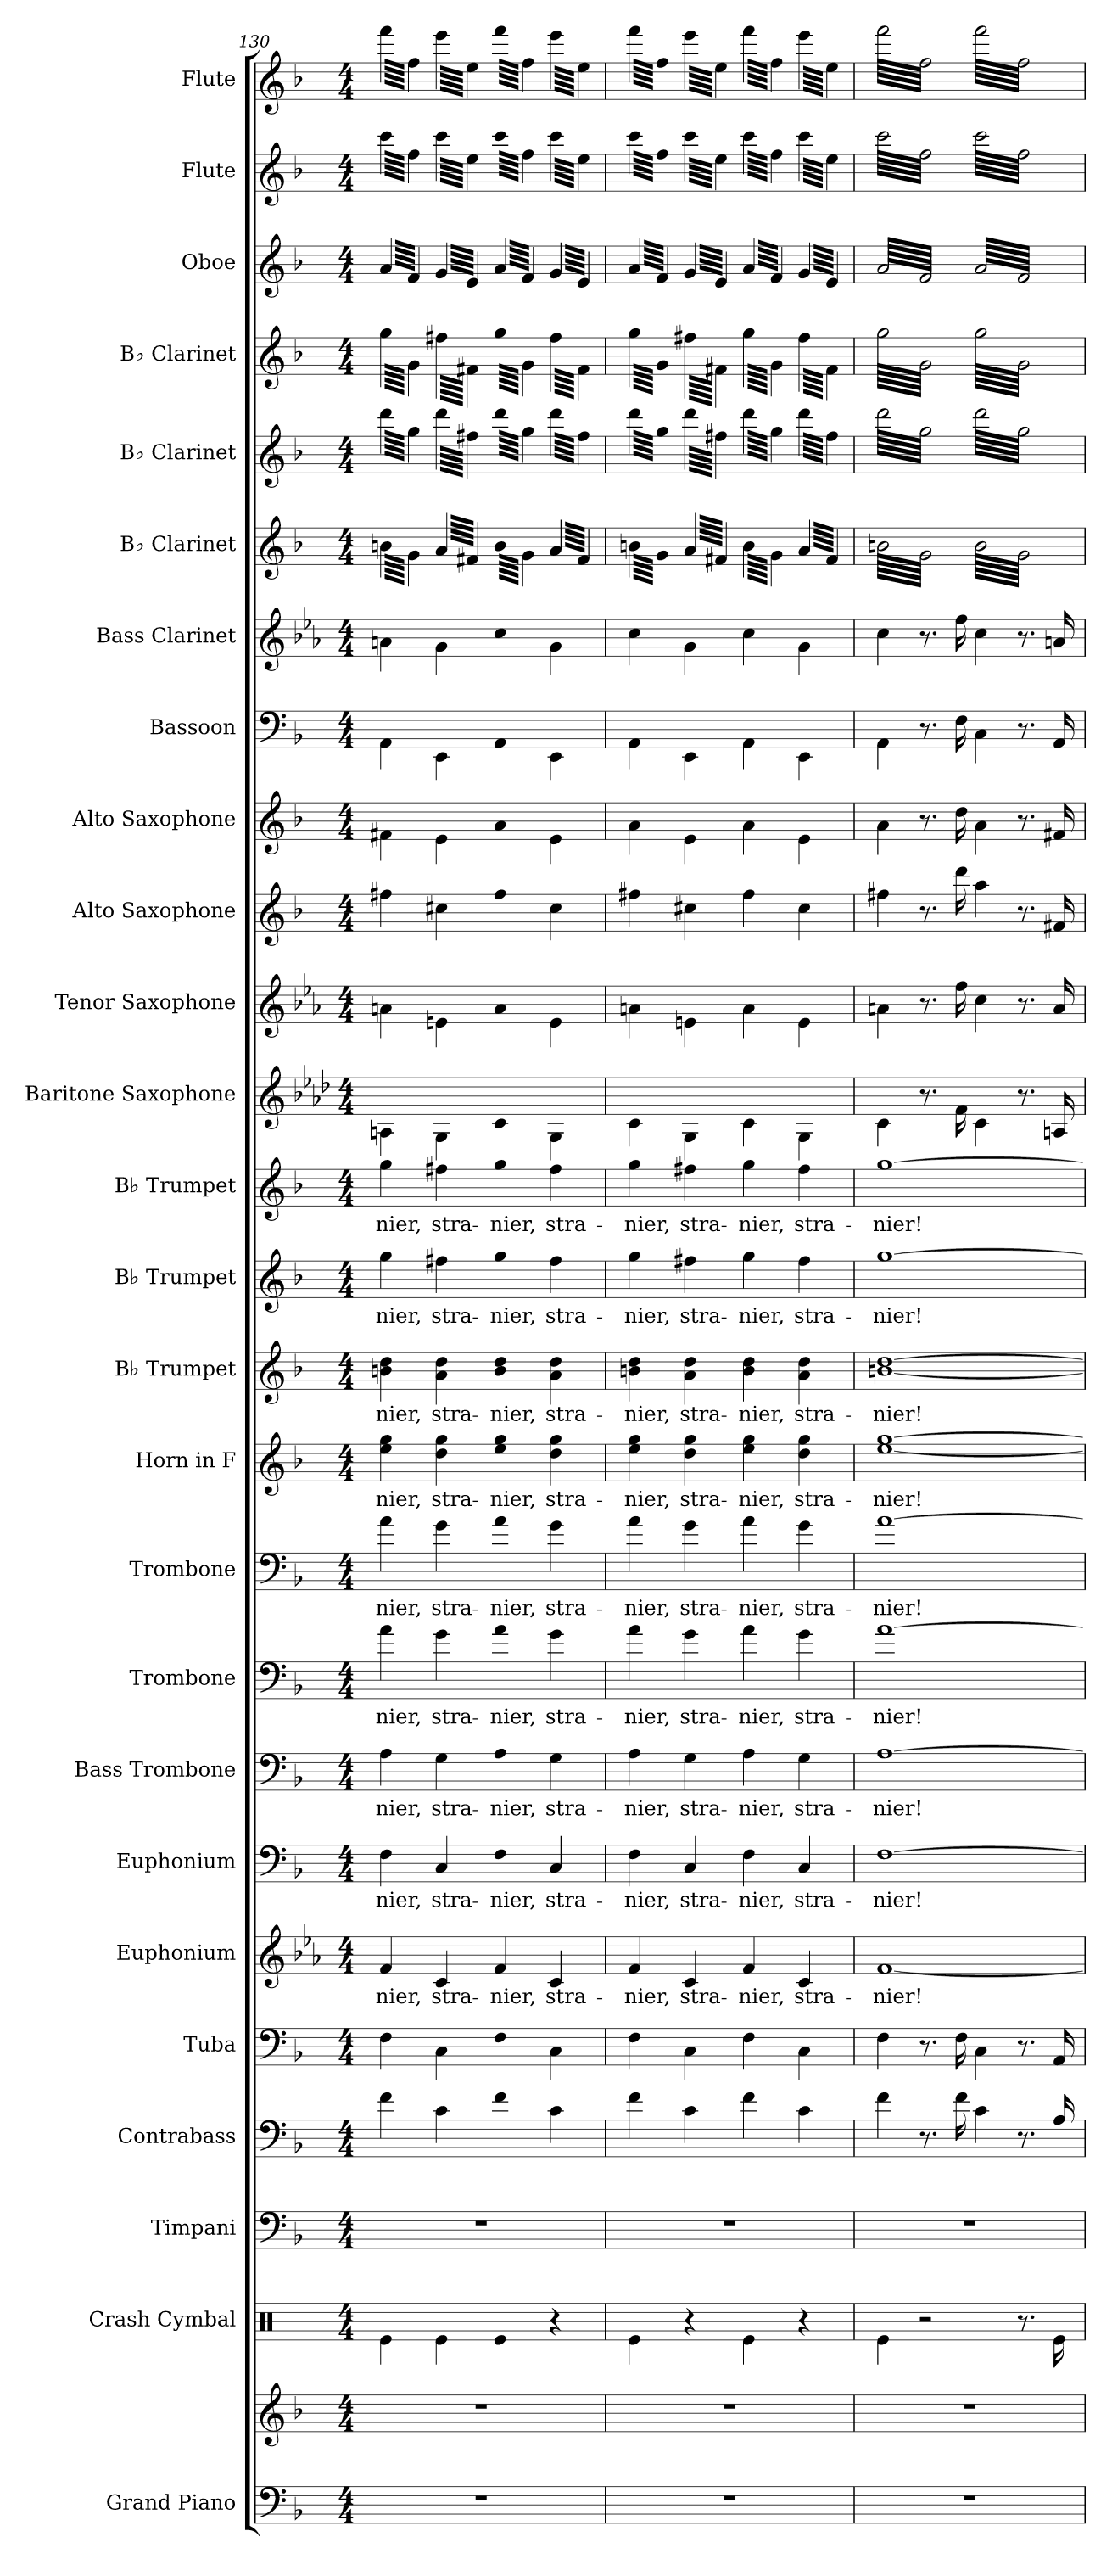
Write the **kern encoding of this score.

**kern	**kern	**kern	**kern	**kern	**kern	**kern	**text	**kern	**text	**kern	**text	**kern	**text	**kern	**text	**kern	**text	**kern	**text	**kern	**text	**kern	**text	**kern	**kern	**kern	**kern	**kern	**kern	**kern	**kern	**kern	**kern	**kern	**kern
*part26	*part26	*part25	*part24	*part23	*part22	*part21	*part21	*part20	*part20	*part19	*part19	*part18	*part18	*part17	*part17	*part16	*part16	*part15	*part15	*part14	*part14	*part13	*part13	*part12	*part11	*part10	*part9	*part8	*part7	*part6	*part5	*part4	*part3	*part2	*part1
*staff27	*staff26	*staff25	*staff24	*staff23	*staff22	*staff21	*staff21	*staff20	*staff20	*staff19	*staff19	*staff18	*staff18	*staff17	*staff17	*staff16	*staff16	*staff15	*staff15	*staff14	*staff14	*staff13	*staff13	*staff12	*staff11	*staff10	*staff9	*staff8	*staff7	*staff6	*staff5	*staff4	*staff3	*staff2	*staff1
*I"Grand Piano	*	*I"Crash Cymbal	*I"Timpani	*I"Contrabass	*I"Tuba	*I"Euphonium	*	*I"Euphonium	*	*I"Bass Trombone	*	*I"Trombone	*	*I"Trombone	*	*I"Horn in F	*	*I"B♭ Trumpet	*	*I"B♭ Trumpet	*	*I"B♭ Trumpet	*	*I"Baritone Saxophone	*I"Tenor Saxophone	*I"Alto Saxophone	*I"Alto Saxophone	*I"Bassoon	*I"Bass Clarinet	*I"B♭ Clarinet	*I"B♭ Clarinet	*I"B♭ Clarinet	*I"Oboe	*I"Flute	*I"Flute
*I'Pno.	*	*I'Cr. Cym.	*I'Timp.	*I'Cb.	*I'Tba.	*I'Euph.	*	*I'Euph.	*	*I'B. Tbn.	*	*I'Tbn.	*	*I'Tbn.	*	*	*	*I'B♭ Tpt.	*	*I'B♭ Tpt.	*	*I'B♭ Tpt.	*	*I'Bar. Sax.	*I'T. Sax.	*I'A. Sax.	*I'A. Sax.	*I'Bsn.	*I'B. Cl.	*I'B♭ Cl.	*I'B♭ Cl.	*I'B♭ Cl.	*I'Ob.	*I'Fl.	*I'Fl.
*clefF4	*clefG2	*clefX	*clefF4	*clefF4	*clefF4	*clefG2	*	*clefF4	*	*clefF4	*	*clefF4	*	*clefF4	*	*clefG2	*	*clefG2	*	*clefG2	*	*clefG2	*	*clefG2	*clefG2	*clefG2	*clefG2	*clefF4	*clefG2	*clefG2	*clefG2	*clefG2	*clefG2	*clefG2	*clefG2
*	*	*	*	*ITrd7c12	*	*ITrd8c14	*	*	*	*	*	*	*	*	*	*ITrd4c7	*	*ITrd1c2	*	*ITrd1c2	*	*ITrd1c2	*	*ITrd12c21	*ITrd8c14	*ITrd5c9	*ITrd5c9	*	*ITrd8c14	*ITrd1c2	*ITrd1c2	*ITrd1c2	*	*	*
*k[b-]	*k[b-]	*k[]	*k[b-]	*k[b-]	*k[b-]	*k[b-e-a-]	*	*k[b-]	*	*k[b-]	*	*k[b-]	*	*k[b-]	*	*k[b-e-]	*	*k[b-e-a-]	*	*k[b-e-a-]	*	*k[b-e-a-]	*	*k[b-e-a-d-]	*k[b-e-a-]	*k[b-e-a-d-]	*k[b-e-a-d-]	*k[b-]	*k[b-e-a-]	*k[b-e-a-]	*k[b-e-a-]	*k[b-e-a-]	*k[b-]	*k[b-]	*k[b-]
*M4/4	*M4/4	*M4/4	*M4/4	*M4/4	*M4/4	*M4/4	*	*M4/4	*	*M4/4	*	*M4/4	*	*M4/4	*	*M4/4	*	*M4/4	*	*M4/4	*	*M4/4	*	*M4/4	*M4/4	*M4/4	*M4/4	*M4/4	*M4/4	*M4/4	*M4/4	*M4/4	*M4/4	*M4/4	*M4/4
=130	=130	=130	=130	=130	=130	=130	=130	=130	=130	=130	=130	=130	=130	=130	=130	=130	=130	=130	=130	=130	=130	=130	=130	=130	=130	=130	=130	=130	=130	=130	=130	=130	=130	=130	=130
!	!	!	!	!	!	!	!LO:LY:b	!	!LO:LY:b	!	!LO:LY:b	!	!LO:LY:b	!	!LO:LY:b	!	!LO:LY:b	!	!LO:LY:b	!	!LO:LY:b	!	!LO:LY:b	!	!	!	!	!	!	!	!	!	!	!	!
*	*	*	*	*	*	*	*	*	*	*	*	*	*	*	*	*	*	*	*	*	*	*	*	*	*	*	*	*	*	*tremolo	*	*	*	*	*
*	*	*	*	*	*	*	*	*	*	*	*	*	*	*	*	*	*	*	*	*	*	*	*	*	*	*	*	*	*	*	*tremolo	*	*	*	*
*	*	*	*	*	*	*	*	*	*	*	*	*	*	*	*	*	*	*	*	*	*	*	*	*	*	*	*	*	*	*	*	*tremolo	*	*	*
*	*	*	*	*	*	*	*	*	*	*	*	*	*	*	*	*	*	*	*	*	*	*	*	*	*	*	*	*	*	*	*	*	*tremolo	*	*
*	*	*	*	*	*	*	*	*	*	*	*	*	*	*	*	*	*	*	*	*	*	*	*	*	*	*	*	*	*	*	*	*	*	*tremolo	*
*	*	*	*	*	*	*	*	*	*	*	*	*	*	*	*	*	*	*	*	*	*	*	*	*	*	*	*	*	*	*	*	*	*	*	*tremolo
1r	1r	4Re\	1r	4F\	4F\	4F/	-nier,	4F\	-nier,	4A\	-nier,	4a\	-nier,	4a\	-nier,	4a\ 4cc\	-nier,	4an\ 4cc\	-nier,	4ff\	-nier,	4ff\	-nier,	4AAn\	4An\	4an\	4An\	4AA\	4An\	64an\LLLL	64ccc\LLLL	64ff\LLLL	64a/LLLL	64ccc\LLLL	64fff\LLLL
.	.	.	.	.	.	.	.	.	.	.	.	.	.	.	.	.	.	.	.	.	.	.	.	.	.	.	.	.	.	64f/	64ff\	64f/	64f/	64ff\	64ff\
.	.	.	.	.	.	.	.	.	.	.	.	.	.	.	.	.	.	.	.	.	.	.	.	.	.	.	.	.	.	64an\	64ccc\	64ff\	64a/	64ccc\	64fff\
.	.	.	.	.	.	.	.	.	.	.	.	.	.	.	.	.	.	.	.	.	.	.	.	.	.	.	.	.	.	64f/	64ff\	64f/	64f/	64ff\	64ff\
.	.	.	.	.	.	.	.	.	.	.	.	.	.	.	.	.	.	.	.	.	.	.	.	.	.	.	.	.	.	64an\	64ccc\	64ff\	64a/	64ccc\	64fff\
.	.	.	.	.	.	.	.	.	.	.	.	.	.	.	.	.	.	.	.	.	.	.	.	.	.	.	.	.	.	64f/	64ff\	64f/	64f/	64ff\	64ff\
.	.	.	.	.	.	.	.	.	.	.	.	.	.	.	.	.	.	.	.	.	.	.	.	.	.	.	.	.	.	64an\	64ccc\	64ff\	64a/	64ccc\	64fff\
.	.	.	.	.	.	.	.	.	.	.	.	.	.	.	.	.	.	.	.	.	.	.	.	.	.	.	.	.	.	64f/	64ff\	64f/	64f/	64ff\	64ff\
.	.	.	.	.	.	.	.	.	.	.	.	.	.	.	.	.	.	.	.	.	.	.	.	.	.	.	.	.	.	64an\	64ccc\	64ff\	64a/	64ccc\	64fff\
.	.	.	.	.	.	.	.	.	.	.	.	.	.	.	.	.	.	.	.	.	.	.	.	.	.	.	.	.	.	64f/	64ff\	64f/	64f/	64ff\	64ff\
.	.	.	.	.	.	.	.	.	.	.	.	.	.	.	.	.	.	.	.	.	.	.	.	.	.	.	.	.	.	64an\	64ccc\	64ff\	64a/	64ccc\	64fff\
.	.	.	.	.	.	.	.	.	.	.	.	.	.	.	.	.	.	.	.	.	.	.	.	.	.	.	.	.	.	64f/	64ff\	64f/	64f/	64ff\	64ff\
.	.	.	.	.	.	.	.	.	.	.	.	.	.	.	.	.	.	.	.	.	.	.	.	.	.	.	.	.	.	64an\	64ccc\	64ff\	64a/	64ccc\	64fff\
.	.	.	.	.	.	.	.	.	.	.	.	.	.	.	.	.	.	.	.	.	.	.	.	.	.	.	.	.	.	64f/	64ff\	64f/	64f/	64ff\	64ff\
.	.	.	.	.	.	.	.	.	.	.	.	.	.	.	.	.	.	.	.	.	.	.	.	.	.	.	.	.	.	64an\	64ccc\	64ff\	64a/	64ccc\	64fff\
.	.	.	.	.	.	.	.	.	.	.	.	.	.	.	.	.	.	.	.	.	.	.	.	.	.	.	.	.	.	64f/JJJJ	64ff\JJJJ	64f/JJJJ	64f/JJJJ	64ff\JJJJ	64ff\JJJJ
!	!	!	!	!	!	!	!LO:LY:b	!	!LO:LY:b	!	!LO:LY:b	!	!LO:LY:b	!	!LO:LY:b	!	!LO:LY:b	!	!LO:LY:b	!	!LO:LY:b	!	!LO:LY:b	!	!	!	!	!	!	!	!	!	!	!	!
.	.	4Re\	.	4C\	4C\	4C/	stra-	4C/	stra-	4G\	stra-	4g\	stra-	4g\	stra-	4g\ 4cc\	stra-	4g\ 4cc\	stra-	4een\	stra-	4een\	stra-	4GG\	4En\	4en\	4G\	4EE\	4G\	64g/LLLL	64ccc\LLLL	64een\LLLL	64g/LLLL	64ccc\LLLL	64eee\LLLL
.	.	.	.	.	.	.	.	.	.	.	.	.	.	.	.	.	.	.	.	.	.	.	.	.	.	.	.	.	.	64en/	64een\	64en/	64e/	64ee\	64ee\
.	.	.	.	.	.	.	.	.	.	.	.	.	.	.	.	.	.	.	.	.	.	.	.	.	.	.	.	.	.	64g/	64ccc\	64een\	64g/	64ccc\	64eee\
.	.	.	.	.	.	.	.	.	.	.	.	.	.	.	.	.	.	.	.	.	.	.	.	.	.	.	.	.	.	64en/	64een\	64en/	64e/	64ee\	64ee\
.	.	.	.	.	.	.	.	.	.	.	.	.	.	.	.	.	.	.	.	.	.	.	.	.	.	.	.	.	.	64g/	64ccc\	64een\	64g/	64ccc\	64eee\
.	.	.	.	.	.	.	.	.	.	.	.	.	.	.	.	.	.	.	.	.	.	.	.	.	.	.	.	.	.	64en/	64een\	64en/	64e/	64ee\	64ee\
.	.	.	.	.	.	.	.	.	.	.	.	.	.	.	.	.	.	.	.	.	.	.	.	.	.	.	.	.	.	64g/	64ccc\	64een\	64g/	64ccc\	64eee\
.	.	.	.	.	.	.	.	.	.	.	.	.	.	.	.	.	.	.	.	.	.	.	.	.	.	.	.	.	.	64en/	64een\	64en/	64e/	64ee\	64ee\
.	.	.	.	.	.	.	.	.	.	.	.	.	.	.	.	.	.	.	.	.	.	.	.	.	.	.	.	.	.	64g/	64ccc\	64een\	64g/	64ccc\	64eee\
.	.	.	.	.	.	.	.	.	.	.	.	.	.	.	.	.	.	.	.	.	.	.	.	.	.	.	.	.	.	64en/	64een\	64en/	64e/	64ee\	64ee\
.	.	.	.	.	.	.	.	.	.	.	.	.	.	.	.	.	.	.	.	.	.	.	.	.	.	.	.	.	.	64g/	64ccc\	64een\	64g/	64ccc\	64eee\
.	.	.	.	.	.	.	.	.	.	.	.	.	.	.	.	.	.	.	.	.	.	.	.	.	.	.	.	.	.	64en/	64een\	64en/	64e/	64ee\	64ee\
.	.	.	.	.	.	.	.	.	.	.	.	.	.	.	.	.	.	.	.	.	.	.	.	.	.	.	.	.	.	64g/	64ccc\	64een\	64g/	64ccc\	64eee\
.	.	.	.	.	.	.	.	.	.	.	.	.	.	.	.	.	.	.	.	.	.	.	.	.	.	.	.	.	.	64en/	64een\	64en/	64e/	64ee\	64ee\
.	.	.	.	.	.	.	.	.	.	.	.	.	.	.	.	.	.	.	.	.	.	.	.	.	.	.	.	.	.	64g/	64ccc\	64een\	64g/	64ccc\	64eee\
.	.	.	.	.	.	.	.	.	.	.	.	.	.	.	.	.	.	.	.	.	.	.	.	.	.	.	.	.	.	64en/JJJJ	64een\JJJJ	64en/JJJJ	64e/JJJJ	64ee\JJJJ	64ee\JJJJ
!	!	!	!	!	!	!	!LO:LY:b	!	!LO:LY:b	!	!LO:LY:b	!	!LO:LY:b	!	!LO:LY:b	!	!LO:LY:b	!	!LO:LY:b	!	!LO:LY:b	!	!LO:LY:b	!	!	!	!	!	!	!	!	!	!	!	!
.	.	4Re\	.	4F\	4F\	4F/	-nier,	4F\	-nier,	4A\	-nier,	4a\	-nier,	4a\	-nier,	4a\ 4cc\	-nier,	4a\ 4cc\	-nier,	4ff\	-nier,	4ff\	-nier,	4C\	4A\	4a\	4c\	4AA\	4c\	64a\LLLL	64ccc\LLLL	64ff\LLLL	64a/LLLL	64ccc\LLLL	64fff\LLLL
.	.	.	.	.	.	.	.	.	.	.	.	.	.	.	.	.	.	.	.	.	.	.	.	.	.	.	.	.	.	64f/	64ff\	64f/	64f/	64ff\	64ff\
.	.	.	.	.	.	.	.	.	.	.	.	.	.	.	.	.	.	.	.	.	.	.	.	.	.	.	.	.	.	64a\	64ccc\	64ff\	64a/	64ccc\	64fff\
.	.	.	.	.	.	.	.	.	.	.	.	.	.	.	.	.	.	.	.	.	.	.	.	.	.	.	.	.	.	64f/	64ff\	64f/	64f/	64ff\	64ff\
.	.	.	.	.	.	.	.	.	.	.	.	.	.	.	.	.	.	.	.	.	.	.	.	.	.	.	.	.	.	64a\	64ccc\	64ff\	64a/	64ccc\	64fff\
.	.	.	.	.	.	.	.	.	.	.	.	.	.	.	.	.	.	.	.	.	.	.	.	.	.	.	.	.	.	64f/	64ff\	64f/	64f/	64ff\	64ff\
.	.	.	.	.	.	.	.	.	.	.	.	.	.	.	.	.	.	.	.	.	.	.	.	.	.	.	.	.	.	64a\	64ccc\	64ff\	64a/	64ccc\	64fff\
.	.	.	.	.	.	.	.	.	.	.	.	.	.	.	.	.	.	.	.	.	.	.	.	.	.	.	.	.	.	64f/	64ff\	64f/	64f/	64ff\	64ff\
.	.	.	.	.	.	.	.	.	.	.	.	.	.	.	.	.	.	.	.	.	.	.	.	.	.	.	.	.	.	64a\	64ccc\	64ff\	64a/	64ccc\	64fff\
.	.	.	.	.	.	.	.	.	.	.	.	.	.	.	.	.	.	.	.	.	.	.	.	.	.	.	.	.	.	64f/	64ff\	64f/	64f/	64ff\	64ff\
.	.	.	.	.	.	.	.	.	.	.	.	.	.	.	.	.	.	.	.	.	.	.	.	.	.	.	.	.	.	64a\	64ccc\	64ff\	64a/	64ccc\	64fff\
.	.	.	.	.	.	.	.	.	.	.	.	.	.	.	.	.	.	.	.	.	.	.	.	.	.	.	.	.	.	64f/	64ff\	64f/	64f/	64ff\	64ff\
.	.	.	.	.	.	.	.	.	.	.	.	.	.	.	.	.	.	.	.	.	.	.	.	.	.	.	.	.	.	64a\	64ccc\	64ff\	64a/	64ccc\	64fff\
.	.	.	.	.	.	.	.	.	.	.	.	.	.	.	.	.	.	.	.	.	.	.	.	.	.	.	.	.	.	64f/	64ff\	64f/	64f/	64ff\	64ff\
.	.	.	.	.	.	.	.	.	.	.	.	.	.	.	.	.	.	.	.	.	.	.	.	.	.	.	.	.	.	64a\	64ccc\	64ff\	64a/	64ccc\	64fff\
.	.	.	.	.	.	.	.	.	.	.	.	.	.	.	.	.	.	.	.	.	.	.	.	.	.	.	.	.	.	64f/JJJJ	64ff\JJJJ	64f/JJJJ	64f/JJJJ	64ff\JJJJ	64ff\JJJJ
!	!	!	!	!	!	!	!LO:LY:b	!	!LO:LY:b	!	!LO:LY:b	!	!LO:LY:b	!	!LO:LY:b	!	!LO:LY:b	!	!LO:LY:b	!	!LO:LY:b	!	!LO:LY:b	!	!	!	!	!	!	!	!	!	!	!	!
.	.	4r	.	4C\	4C\	4C/	stra-	4C/	stra-	4G\	stra-	4g\	stra-	4g\	stra-	4g\ 4cc\	stra-	4g\ 4cc\	stra-	4ee\	stra-	4ee\	stra-	4GG\	4E\	4e\	4G\	4EE\	4G\	64g/LLLL	64ccc\LLLL	64ee\LLLL	64g/LLLL	64ccc\LLLL	64eee\LLLL
.	.	.	.	.	.	.	.	.	.	.	.	.	.	.	.	.	.	.	.	.	.	.	.	.	.	.	.	.	.	64e/	64ee\	64e/	64e/	64ee\	64ee\
.	.	.	.	.	.	.	.	.	.	.	.	.	.	.	.	.	.	.	.	.	.	.	.	.	.	.	.	.	.	64g/	64ccc\	64ee\	64g/	64ccc\	64eee\
.	.	.	.	.	.	.	.	.	.	.	.	.	.	.	.	.	.	.	.	.	.	.	.	.	.	.	.	.	.	64e/	64ee\	64e/	64e/	64ee\	64ee\
.	.	.	.	.	.	.	.	.	.	.	.	.	.	.	.	.	.	.	.	.	.	.	.	.	.	.	.	.	.	64g/	64ccc\	64ee\	64g/	64ccc\	64eee\
.	.	.	.	.	.	.	.	.	.	.	.	.	.	.	.	.	.	.	.	.	.	.	.	.	.	.	.	.	.	64e/	64ee\	64e/	64e/	64ee\	64ee\
.	.	.	.	.	.	.	.	.	.	.	.	.	.	.	.	.	.	.	.	.	.	.	.	.	.	.	.	.	.	64g/	64ccc\	64ee\	64g/	64ccc\	64eee\
.	.	.	.	.	.	.	.	.	.	.	.	.	.	.	.	.	.	.	.	.	.	.	.	.	.	.	.	.	.	64e/	64ee\	64e/	64e/	64ee\	64ee\
.	.	.	.	.	.	.	.	.	.	.	.	.	.	.	.	.	.	.	.	.	.	.	.	.	.	.	.	.	.	64g/	64ccc\	64ee\	64g/	64ccc\	64eee\
.	.	.	.	.	.	.	.	.	.	.	.	.	.	.	.	.	.	.	.	.	.	.	.	.	.	.	.	.	.	64e/	64ee\	64e/	64e/	64ee\	64ee\
.	.	.	.	.	.	.	.	.	.	.	.	.	.	.	.	.	.	.	.	.	.	.	.	.	.	.	.	.	.	64g/	64ccc\	64ee\	64g/	64ccc\	64eee\
.	.	.	.	.	.	.	.	.	.	.	.	.	.	.	.	.	.	.	.	.	.	.	.	.	.	.	.	.	.	64e/	64ee\	64e/	64e/	64ee\	64ee\
.	.	.	.	.	.	.	.	.	.	.	.	.	.	.	.	.	.	.	.	.	.	.	.	.	.	.	.	.	.	64g/	64ccc\	64ee\	64g/	64ccc\	64eee\
.	.	.	.	.	.	.	.	.	.	.	.	.	.	.	.	.	.	.	.	.	.	.	.	.	.	.	.	.	.	64e/	64ee\	64e/	64e/	64ee\	64ee\
.	.	.	.	.	.	.	.	.	.	.	.	.	.	.	.	.	.	.	.	.	.	.	.	.	.	.	.	.	.	64g/	64ccc\	64ee\	64g/	64ccc\	64eee\
.	.	.	.	.	.	.	.	.	.	.	.	.	.	.	.	.	.	.	.	.	.	.	.	.	.	.	.	.	.	64e/JJJJ	64ee\JJJJ	64e/JJJJ	64e/JJJJ	64ee\JJJJ	64ee\JJJJ
=131	=131	=131	=131	=131	=131	=131	=131	=131	=131	=131	=131	=131	=131	=131	=131	=131	=131	=131	=131	=131	=131	=131	=131	=131	=131	=131	=131	=131	=131	=131	=131	=131	=131	=131	=131
!	!	!	!	!	!	!	!LO:LY:b	!	!LO:LY:b	!	!LO:LY:b	!	!LO:LY:b	!	!LO:LY:b	!	!LO:LY:b	!	!LO:LY:b	!	!LO:LY:b	!	!LO:LY:b	!	!	!	!	!	!	!	!	!	!	!	!
1r	1r	4Re\	1r	4F\	4F\	4F/	-nier,	4F\	-nier,	4A\	-nier,	4a\	-nier,	4a\	-nier,	4a\ 4cc\	-nier,	4an\ 4cc\	-nier,	4ff\	-nier,	4ff\	-nier,	4C\	4An\	4an\	4c\	4AA\	4c\	64an\LLLL	64ccc\LLLL	64ff\LLLL	64a/LLLL	64ccc\LLLL	64fff\LLLL
.	.	.	.	.	.	.	.	.	.	.	.	.	.	.	.	.	.	.	.	.	.	.	.	.	.	.	.	.	.	64f/	64ff\	64f/	64f/	64ff\	64ff\
.	.	.	.	.	.	.	.	.	.	.	.	.	.	.	.	.	.	.	.	.	.	.	.	.	.	.	.	.	.	64an\	64ccc\	64ff\	64a/	64ccc\	64fff\
.	.	.	.	.	.	.	.	.	.	.	.	.	.	.	.	.	.	.	.	.	.	.	.	.	.	.	.	.	.	64f/	64ff\	64f/	64f/	64ff\	64ff\
.	.	.	.	.	.	.	.	.	.	.	.	.	.	.	.	.	.	.	.	.	.	.	.	.	.	.	.	.	.	64an\	64ccc\	64ff\	64a/	64ccc\	64fff\
.	.	.	.	.	.	.	.	.	.	.	.	.	.	.	.	.	.	.	.	.	.	.	.	.	.	.	.	.	.	64f/	64ff\	64f/	64f/	64ff\	64ff\
.	.	.	.	.	.	.	.	.	.	.	.	.	.	.	.	.	.	.	.	.	.	.	.	.	.	.	.	.	.	64an\	64ccc\	64ff\	64a/	64ccc\	64fff\
.	.	.	.	.	.	.	.	.	.	.	.	.	.	.	.	.	.	.	.	.	.	.	.	.	.	.	.	.	.	64f/	64ff\	64f/	64f/	64ff\	64ff\
.	.	.	.	.	.	.	.	.	.	.	.	.	.	.	.	.	.	.	.	.	.	.	.	.	.	.	.	.	.	64an\	64ccc\	64ff\	64a/	64ccc\	64fff\
.	.	.	.	.	.	.	.	.	.	.	.	.	.	.	.	.	.	.	.	.	.	.	.	.	.	.	.	.	.	64f/	64ff\	64f/	64f/	64ff\	64ff\
.	.	.	.	.	.	.	.	.	.	.	.	.	.	.	.	.	.	.	.	.	.	.	.	.	.	.	.	.	.	64an\	64ccc\	64ff\	64a/	64ccc\	64fff\
.	.	.	.	.	.	.	.	.	.	.	.	.	.	.	.	.	.	.	.	.	.	.	.	.	.	.	.	.	.	64f/	64ff\	64f/	64f/	64ff\	64ff\
.	.	.	.	.	.	.	.	.	.	.	.	.	.	.	.	.	.	.	.	.	.	.	.	.	.	.	.	.	.	64an\	64ccc\	64ff\	64a/	64ccc\	64fff\
.	.	.	.	.	.	.	.	.	.	.	.	.	.	.	.	.	.	.	.	.	.	.	.	.	.	.	.	.	.	64f/	64ff\	64f/	64f/	64ff\	64ff\
.	.	.	.	.	.	.	.	.	.	.	.	.	.	.	.	.	.	.	.	.	.	.	.	.	.	.	.	.	.	64an\	64ccc\	64ff\	64a/	64ccc\	64fff\
.	.	.	.	.	.	.	.	.	.	.	.	.	.	.	.	.	.	.	.	.	.	.	.	.	.	.	.	.	.	64f/JJJJ	64ff\JJJJ	64f/JJJJ	64f/JJJJ	64ff\JJJJ	64ff\JJJJ
!	!	!	!	!	!	!	!LO:LY:b	!	!LO:LY:b	!	!LO:LY:b	!	!LO:LY:b	!	!LO:LY:b	!	!LO:LY:b	!	!LO:LY:b	!	!LO:LY:b	!	!LO:LY:b	!	!	!	!	!	!	!	!	!	!	!	!
.	.	4r	.	4C\	4C\	4C/	stra-	4C/	stra-	4G\	stra-	4g\	stra-	4g\	stra-	4g\ 4cc\	stra-	4g\ 4cc\	stra-	4een\	stra-	4een\	stra-	4GG\	4En\	4en\	4G\	4EE\	4G\	64g/LLLL	64ccc\LLLL	64een\LLLL	64g/LLLL	64ccc\LLLL	64eee\LLLL
.	.	.	.	.	.	.	.	.	.	.	.	.	.	.	.	.	.	.	.	.	.	.	.	.	.	.	.	.	.	64en/	64een\	64en/	64e/	64ee\	64ee\
.	.	.	.	.	.	.	.	.	.	.	.	.	.	.	.	.	.	.	.	.	.	.	.	.	.	.	.	.	.	64g/	64ccc\	64een\	64g/	64ccc\	64eee\
.	.	.	.	.	.	.	.	.	.	.	.	.	.	.	.	.	.	.	.	.	.	.	.	.	.	.	.	.	.	64en/	64een\	64en/	64e/	64ee\	64ee\
.	.	.	.	.	.	.	.	.	.	.	.	.	.	.	.	.	.	.	.	.	.	.	.	.	.	.	.	.	.	64g/	64ccc\	64een\	64g/	64ccc\	64eee\
.	.	.	.	.	.	.	.	.	.	.	.	.	.	.	.	.	.	.	.	.	.	.	.	.	.	.	.	.	.	64en/	64een\	64en/	64e/	64ee\	64ee\
.	.	.	.	.	.	.	.	.	.	.	.	.	.	.	.	.	.	.	.	.	.	.	.	.	.	.	.	.	.	64g/	64ccc\	64een\	64g/	64ccc\	64eee\
.	.	.	.	.	.	.	.	.	.	.	.	.	.	.	.	.	.	.	.	.	.	.	.	.	.	.	.	.	.	64en/	64een\	64en/	64e/	64ee\	64ee\
.	.	.	.	.	.	.	.	.	.	.	.	.	.	.	.	.	.	.	.	.	.	.	.	.	.	.	.	.	.	64g/	64ccc\	64een\	64g/	64ccc\	64eee\
.	.	.	.	.	.	.	.	.	.	.	.	.	.	.	.	.	.	.	.	.	.	.	.	.	.	.	.	.	.	64en/	64een\	64en/	64e/	64ee\	64ee\
.	.	.	.	.	.	.	.	.	.	.	.	.	.	.	.	.	.	.	.	.	.	.	.	.	.	.	.	.	.	64g/	64ccc\	64een\	64g/	64ccc\	64eee\
.	.	.	.	.	.	.	.	.	.	.	.	.	.	.	.	.	.	.	.	.	.	.	.	.	.	.	.	.	.	64en/	64een\	64en/	64e/	64ee\	64ee\
.	.	.	.	.	.	.	.	.	.	.	.	.	.	.	.	.	.	.	.	.	.	.	.	.	.	.	.	.	.	64g/	64ccc\	64een\	64g/	64ccc\	64eee\
.	.	.	.	.	.	.	.	.	.	.	.	.	.	.	.	.	.	.	.	.	.	.	.	.	.	.	.	.	.	64en/	64een\	64en/	64e/	64ee\	64ee\
.	.	.	.	.	.	.	.	.	.	.	.	.	.	.	.	.	.	.	.	.	.	.	.	.	.	.	.	.	.	64g/	64ccc\	64een\	64g/	64ccc\	64eee\
.	.	.	.	.	.	.	.	.	.	.	.	.	.	.	.	.	.	.	.	.	.	.	.	.	.	.	.	.	.	64en/JJJJ	64een\JJJJ	64en/JJJJ	64e/JJJJ	64ee\JJJJ	64ee\JJJJ
!	!	!	!	!	!	!	!LO:LY:b	!	!LO:LY:b	!	!LO:LY:b	!	!LO:LY:b	!	!LO:LY:b	!	!LO:LY:b	!	!LO:LY:b	!	!LO:LY:b	!	!LO:LY:b	!	!	!	!	!	!	!	!	!	!	!	!
.	.	4Re\	.	4F\	4F\	4F/	-nier,	4F\	-nier,	4A\	-nier,	4a\	-nier,	4a\	-nier,	4a\ 4cc\	-nier,	4a\ 4cc\	-nier,	4ff\	-nier,	4ff\	-nier,	4C\	4A\	4a\	4c\	4AA\	4c\	64a\LLLL	64ccc\LLLL	64ff\LLLL	64a/LLLL	64ccc\LLLL	64fff\LLLL
.	.	.	.	.	.	.	.	.	.	.	.	.	.	.	.	.	.	.	.	.	.	.	.	.	.	.	.	.	.	64f/	64ff\	64f/	64f/	64ff\	64ff\
.	.	.	.	.	.	.	.	.	.	.	.	.	.	.	.	.	.	.	.	.	.	.	.	.	.	.	.	.	.	64a\	64ccc\	64ff\	64a/	64ccc\	64fff\
.	.	.	.	.	.	.	.	.	.	.	.	.	.	.	.	.	.	.	.	.	.	.	.	.	.	.	.	.	.	64f/	64ff\	64f/	64f/	64ff\	64ff\
.	.	.	.	.	.	.	.	.	.	.	.	.	.	.	.	.	.	.	.	.	.	.	.	.	.	.	.	.	.	64a\	64ccc\	64ff\	64a/	64ccc\	64fff\
.	.	.	.	.	.	.	.	.	.	.	.	.	.	.	.	.	.	.	.	.	.	.	.	.	.	.	.	.	.	64f/	64ff\	64f/	64f/	64ff\	64ff\
.	.	.	.	.	.	.	.	.	.	.	.	.	.	.	.	.	.	.	.	.	.	.	.	.	.	.	.	.	.	64a\	64ccc\	64ff\	64a/	64ccc\	64fff\
.	.	.	.	.	.	.	.	.	.	.	.	.	.	.	.	.	.	.	.	.	.	.	.	.	.	.	.	.	.	64f/	64ff\	64f/	64f/	64ff\	64ff\
.	.	.	.	.	.	.	.	.	.	.	.	.	.	.	.	.	.	.	.	.	.	.	.	.	.	.	.	.	.	64a\	64ccc\	64ff\	64a/	64ccc\	64fff\
.	.	.	.	.	.	.	.	.	.	.	.	.	.	.	.	.	.	.	.	.	.	.	.	.	.	.	.	.	.	64f/	64ff\	64f/	64f/	64ff\	64ff\
.	.	.	.	.	.	.	.	.	.	.	.	.	.	.	.	.	.	.	.	.	.	.	.	.	.	.	.	.	.	64a\	64ccc\	64ff\	64a/	64ccc\	64fff\
.	.	.	.	.	.	.	.	.	.	.	.	.	.	.	.	.	.	.	.	.	.	.	.	.	.	.	.	.	.	64f/	64ff\	64f/	64f/	64ff\	64ff\
.	.	.	.	.	.	.	.	.	.	.	.	.	.	.	.	.	.	.	.	.	.	.	.	.	.	.	.	.	.	64a\	64ccc\	64ff\	64a/	64ccc\	64fff\
.	.	.	.	.	.	.	.	.	.	.	.	.	.	.	.	.	.	.	.	.	.	.	.	.	.	.	.	.	.	64f/	64ff\	64f/	64f/	64ff\	64ff\
.	.	.	.	.	.	.	.	.	.	.	.	.	.	.	.	.	.	.	.	.	.	.	.	.	.	.	.	.	.	64a\	64ccc\	64ff\	64a/	64ccc\	64fff\
.	.	.	.	.	.	.	.	.	.	.	.	.	.	.	.	.	.	.	.	.	.	.	.	.	.	.	.	.	.	64f/JJJJ	64ff\JJJJ	64f/JJJJ	64f/JJJJ	64ff\JJJJ	64ff\JJJJ
!	!	!	!	!	!	!	!LO:LY:b	!	!LO:LY:b	!	!LO:LY:b	!	!LO:LY:b	!	!LO:LY:b	!	!LO:LY:b	!	!LO:LY:b	!	!LO:LY:b	!	!LO:LY:b	!	!	!	!	!	!	!	!	!	!	!	!
.	.	4r	.	4C\	4C\	4C/	stra-	4C/	stra-	4G\	stra-	4g\	stra-	4g\	stra-	4g\ 4cc\	stra-	4g\ 4cc\	stra-	4ee\	stra-	4ee\	stra-	4GG\	4E\	4e\	4G\	4EE\	4G\	64g/LLLL	64ccc\LLLL	64ee\LLLL	64g/LLLL	64ccc\LLLL	64eee\LLLL
.	.	.	.	.	.	.	.	.	.	.	.	.	.	.	.	.	.	.	.	.	.	.	.	.	.	.	.	.	.	64e/	64ee\	64e/	64e/	64ee\	64ee\
.	.	.	.	.	.	.	.	.	.	.	.	.	.	.	.	.	.	.	.	.	.	.	.	.	.	.	.	.	.	64g/	64ccc\	64ee\	64g/	64ccc\	64eee\
.	.	.	.	.	.	.	.	.	.	.	.	.	.	.	.	.	.	.	.	.	.	.	.	.	.	.	.	.	.	64e/	64ee\	64e/	64e/	64ee\	64ee\
.	.	.	.	.	.	.	.	.	.	.	.	.	.	.	.	.	.	.	.	.	.	.	.	.	.	.	.	.	.	64g/	64ccc\	64ee\	64g/	64ccc\	64eee\
.	.	.	.	.	.	.	.	.	.	.	.	.	.	.	.	.	.	.	.	.	.	.	.	.	.	.	.	.	.	64e/	64ee\	64e/	64e/	64ee\	64ee\
.	.	.	.	.	.	.	.	.	.	.	.	.	.	.	.	.	.	.	.	.	.	.	.	.	.	.	.	.	.	64g/	64ccc\	64ee\	64g/	64ccc\	64eee\
.	.	.	.	.	.	.	.	.	.	.	.	.	.	.	.	.	.	.	.	.	.	.	.	.	.	.	.	.	.	64e/	64ee\	64e/	64e/	64ee\	64ee\
.	.	.	.	.	.	.	.	.	.	.	.	.	.	.	.	.	.	.	.	.	.	.	.	.	.	.	.	.	.	64g/	64ccc\	64ee\	64g/	64ccc\	64eee\
.	.	.	.	.	.	.	.	.	.	.	.	.	.	.	.	.	.	.	.	.	.	.	.	.	.	.	.	.	.	64e/	64ee\	64e/	64e/	64ee\	64ee\
.	.	.	.	.	.	.	.	.	.	.	.	.	.	.	.	.	.	.	.	.	.	.	.	.	.	.	.	.	.	64g/	64ccc\	64ee\	64g/	64ccc\	64eee\
.	.	.	.	.	.	.	.	.	.	.	.	.	.	.	.	.	.	.	.	.	.	.	.	.	.	.	.	.	.	64e/	64ee\	64e/	64e/	64ee\	64ee\
.	.	.	.	.	.	.	.	.	.	.	.	.	.	.	.	.	.	.	.	.	.	.	.	.	.	.	.	.	.	64g/	64ccc\	64ee\	64g/	64ccc\	64eee\
.	.	.	.	.	.	.	.	.	.	.	.	.	.	.	.	.	.	.	.	.	.	.	.	.	.	.	.	.	.	64e/	64ee\	64e/	64e/	64ee\	64ee\
.	.	.	.	.	.	.	.	.	.	.	.	.	.	.	.	.	.	.	.	.	.	.	.	.	.	.	.	.	.	64g/	64ccc\	64ee\	64g/	64ccc\	64eee\
.	.	.	.	.	.	.	.	.	.	.	.	.	.	.	.	.	.	.	.	.	.	.	.	.	.	.	.	.	.	64e/JJJJ	64ee\JJJJ	64e/JJJJ	64e/JJJJ	64ee\JJJJ	64ee\JJJJ
=132	=132	=132	=132	=132	=132	=132	=132	=132	=132	=132	=132	=132	=132	=132	=132	=132	=132	=132	=132	=132	=132	=132	=132	=132	=132	=132	=132	=132	=132	=132	=132	=132	=132	=132	=132
!	!	!	!	!	!	!	!LO:LY:b	!	!LO:LY:b	!	!LO:LY:b	!	!LO:LY:b	!	!LO:LY:b	!	!LO:LY:b	!	!LO:LY:b	!	!LO:LY:b	!	!LO:LY:b	!	!	!	!	!	!	!	!	!	!	!	!
1r	1r	4Re\	1r	4F\	4F\	[1F	-nier!	[1F	-nier!	[1A	-nier!	[1a	-nier!	[1a	-nier!	[1a [1cc	-nier!	[1an [1cc	-nier!	[1ff	-nier!	[1ff	-nier!	4C\	4An\	4an\	4c\	4AA\	4c\	64an\LLLL	64ccc\LLLL	64ff\LLLL	64a/LLLL	64ccc\LLLL	64fff\LLLL
.	.	.	.	.	.	.	.	.	.	.	.	.	.	.	.	.	.	.	.	.	.	.	.	.	.	.	.	.	.	64f/	64ff\	64f/	64f/	64ff\	64ff\
.	.	.	.	.	.	.	.	.	.	.	.	.	.	.	.	.	.	.	.	.	.	.	.	.	.	.	.	.	.	64an\	64ccc\	64ff\	64a/	64ccc\	64fff\
.	.	.	.	.	.	.	.	.	.	.	.	.	.	.	.	.	.	.	.	.	.	.	.	.	.	.	.	.	.	64f/	64ff\	64f/	64f/	64ff\	64ff\
.	.	.	.	.	.	.	.	.	.	.	.	.	.	.	.	.	.	.	.	.	.	.	.	.	.	.	.	.	.	64an\	64ccc\	64ff\	64a/	64ccc\	64fff\
.	.	.	.	.	.	.	.	.	.	.	.	.	.	.	.	.	.	.	.	.	.	.	.	.	.	.	.	.	.	64f/	64ff\	64f/	64f/	64ff\	64ff\
.	.	.	.	.	.	.	.	.	.	.	.	.	.	.	.	.	.	.	.	.	.	.	.	.	.	.	.	.	.	64an\	64ccc\	64ff\	64a/	64ccc\	64fff\
.	.	.	.	.	.	.	.	.	.	.	.	.	.	.	.	.	.	.	.	.	.	.	.	.	.	.	.	.	.	64f/	64ff\	64f/	64f/	64ff\	64ff\
.	.	.	.	.	.	.	.	.	.	.	.	.	.	.	.	.	.	.	.	.	.	.	.	.	.	.	.	.	.	64an\	64ccc\	64ff\	64a/	64ccc\	64fff\
.	.	.	.	.	.	.	.	.	.	.	.	.	.	.	.	.	.	.	.	.	.	.	.	.	.	.	.	.	.	64f/	64ff\	64f/	64f/	64ff\	64ff\
.	.	.	.	.	.	.	.	.	.	.	.	.	.	.	.	.	.	.	.	.	.	.	.	.	.	.	.	.	.	64an\	64ccc\	64ff\	64a/	64ccc\	64fff\
.	.	.	.	.	.	.	.	.	.	.	.	.	.	.	.	.	.	.	.	.	.	.	.	.	.	.	.	.	.	64f/	64ff\	64f/	64f/	64ff\	64ff\
.	.	.	.	.	.	.	.	.	.	.	.	.	.	.	.	.	.	.	.	.	.	.	.	.	.	.	.	.	.	64an\	64ccc\	64ff\	64a/	64ccc\	64fff\
.	.	.	.	.	.	.	.	.	.	.	.	.	.	.	.	.	.	.	.	.	.	.	.	.	.	.	.	.	.	64f/	64ff\	64f/	64f/	64ff\	64ff\
.	.	.	.	.	.	.	.	.	.	.	.	.	.	.	.	.	.	.	.	.	.	.	.	.	.	.	.	.	.	64an\	64ccc\	64ff\	64a/	64ccc\	64fff\
.	.	.	.	.	.	.	.	.	.	.	.	.	.	.	.	.	.	.	.	.	.	.	.	.	.	.	.	.	.	64f/	64ff\	64f/	64f/	64ff\	64ff\
.	.	2r	.	8.r	8.r	.	.	.	.	.	.	.	.	.	.	.	.	.	.	.	.	.	.	8.r	8.r	8.r	8.r	8.r	8.r	64an\	64ccc\	64ff\	64a/	64ccc\	64fff\
.	.	.	.	.	.	.	.	.	.	.	.	.	.	.	.	.	.	.	.	.	.	.	.	.	.	.	.	.	.	64f/	64ff\	64f/	64f/	64ff\	64ff\
.	.	.	.	.	.	.	.	.	.	.	.	.	.	.	.	.	.	.	.	.	.	.	.	.	.	.	.	.	.	64an\	64ccc\	64ff\	64a/	64ccc\	64fff\
.	.	.	.	.	.	.	.	.	.	.	.	.	.	.	.	.	.	.	.	.	.	.	.	.	.	.	.	.	.	64f/	64ff\	64f/	64f/	64ff\	64ff\
.	.	.	.	.	.	.	.	.	.	.	.	.	.	.	.	.	.	.	.	.	.	.	.	.	.	.	.	.	.	64an\	64ccc\	64ff\	64a/	64ccc\	64fff\
.	.	.	.	.	.	.	.	.	.	.	.	.	.	.	.	.	.	.	.	.	.	.	.	.	.	.	.	.	.	64f/	64ff\	64f/	64f/	64ff\	64ff\
.	.	.	.	.	.	.	.	.	.	.	.	.	.	.	.	.	.	.	.	.	.	.	.	.	.	.	.	.	.	64an\	64ccc\	64ff\	64a/	64ccc\	64fff\
.	.	.	.	.	.	.	.	.	.	.	.	.	.	.	.	.	.	.	.	.	.	.	.	.	.	.	.	.	.	64f/	64ff\	64f/	64f/	64ff\	64ff\
.	.	.	.	.	.	.	.	.	.	.	.	.	.	.	.	.	.	.	.	.	.	.	.	.	.	.	.	.	.	64an\	64ccc\	64ff\	64a/	64ccc\	64fff\
.	.	.	.	.	.	.	.	.	.	.	.	.	.	.	.	.	.	.	.	.	.	.	.	.	.	.	.	.	.	64f/	64ff\	64f/	64f/	64ff\	64ff\
.	.	.	.	.	.	.	.	.	.	.	.	.	.	.	.	.	.	.	.	.	.	.	.	.	.	.	.	.	.	64an\	64ccc\	64ff\	64a/	64ccc\	64fff\
.	.	.	.	.	.	.	.	.	.	.	.	.	.	.	.	.	.	.	.	.	.	.	.	.	.	.	.	.	.	64f/	64ff\	64f/	64f/	64ff\	64ff\
.	.	.	.	16F\	16F\	.	.	.	.	.	.	.	.	.	.	.	.	.	.	.	.	.	.	16F\	16f\	16ff\	16f\	16F\	16f\	64an\	64ccc\	64ff\	64a/	64ccc\	64fff\
.	.	.	.	.	.	.	.	.	.	.	.	.	.	.	.	.	.	.	.	.	.	.	.	.	.	.	.	.	.	64f/	64ff\	64f/	64f/	64ff\	64ff\
.	.	.	.	.	.	.	.	.	.	.	.	.	.	.	.	.	.	.	.	.	.	.	.	.	.	.	.	.	.	64an\	64ccc\	64ff\	64a/	64ccc\	64fff\
.	.	.	.	.	.	.	.	.	.	.	.	.	.	.	.	.	.	.	.	.	.	.	.	.	.	.	.	.	.	64f/JJJJ	64ff\JJJJ	64f/JJJJ	64f/JJJJ	64ff\JJJJ	64ff\JJJJ
.	.	.	.	4C\	4C\	.	.	.	.	.	.	.	.	.	.	.	.	.	.	.	.	.	.	4C\	4c\	4cc\	4c\	4C\	4c\	64a\LLLL	64ccc\LLLL	64ff\LLLL	64a/LLLL	64ccc\LLLL	64fff\LLLL
.	.	.	.	.	.	.	.	.	.	.	.	.	.	.	.	.	.	.	.	.	.	.	.	.	.	.	.	.	.	64f/	64ff\	64f/	64f/	64ff\	64ff\
.	.	.	.	.	.	.	.	.	.	.	.	.	.	.	.	.	.	.	.	.	.	.	.	.	.	.	.	.	.	64a\	64ccc\	64ff\	64a/	64ccc\	64fff\
.	.	.	.	.	.	.	.	.	.	.	.	.	.	.	.	.	.	.	.	.	.	.	.	.	.	.	.	.	.	64f/	64ff\	64f/	64f/	64ff\	64ff\
.	.	.	.	.	.	.	.	.	.	.	.	.	.	.	.	.	.	.	.	.	.	.	.	.	.	.	.	.	.	64a\	64ccc\	64ff\	64a/	64ccc\	64fff\
.	.	.	.	.	.	.	.	.	.	.	.	.	.	.	.	.	.	.	.	.	.	.	.	.	.	.	.	.	.	64f/	64ff\	64f/	64f/	64ff\	64ff\
.	.	.	.	.	.	.	.	.	.	.	.	.	.	.	.	.	.	.	.	.	.	.	.	.	.	.	.	.	.	64a\	64ccc\	64ff\	64a/	64ccc\	64fff\
.	.	.	.	.	.	.	.	.	.	.	.	.	.	.	.	.	.	.	.	.	.	.	.	.	.	.	.	.	.	64f/	64ff\	64f/	64f/	64ff\	64ff\
.	.	.	.	.	.	.	.	.	.	.	.	.	.	.	.	.	.	.	.	.	.	.	.	.	.	.	.	.	.	64a\	64ccc\	64ff\	64a/	64ccc\	64fff\
.	.	.	.	.	.	.	.	.	.	.	.	.	.	.	.	.	.	.	.	.	.	.	.	.	.	.	.	.	.	64f/	64ff\	64f/	64f/	64ff\	64ff\
.	.	.	.	.	.	.	.	.	.	.	.	.	.	.	.	.	.	.	.	.	.	.	.	.	.	.	.	.	.	64a\	64ccc\	64ff\	64a/	64ccc\	64fff\
.	.	.	.	.	.	.	.	.	.	.	.	.	.	.	.	.	.	.	.	.	.	.	.	.	.	.	.	.	.	64f/	64ff\	64f/	64f/	64ff\	64ff\
.	.	.	.	.	.	.	.	.	.	.	.	.	.	.	.	.	.	.	.	.	.	.	.	.	.	.	.	.	.	64a\	64ccc\	64ff\	64a/	64ccc\	64fff\
.	.	.	.	.	.	.	.	.	.	.	.	.	.	.	.	.	.	.	.	.	.	.	.	.	.	.	.	.	.	64f/	64ff\	64f/	64f/	64ff\	64ff\
.	.	.	.	.	.	.	.	.	.	.	.	.	.	.	.	.	.	.	.	.	.	.	.	.	.	.	.	.	.	64a\	64ccc\	64ff\	64a/	64ccc\	64fff\
.	.	.	.	.	.	.	.	.	.	.	.	.	.	.	.	.	.	.	.	.	.	.	.	.	.	.	.	.	.	64f/	64ff\	64f/	64f/	64ff\	64ff\
.	.	8.r	.	8.r	8.r	.	.	.	.	.	.	.	.	.	.	.	.	.	.	.	.	.	.	8.r	8.r	8.r	8.r	8.r	8.r	64a\	64ccc\	64ff\	64a/	64ccc\	64fff\
.	.	.	.	.	.	.	.	.	.	.	.	.	.	.	.	.	.	.	.	.	.	.	.	.	.	.	.	.	.	64f/	64ff\	64f/	64f/	64ff\	64ff\
.	.	.	.	.	.	.	.	.	.	.	.	.	.	.	.	.	.	.	.	.	.	.	.	.	.	.	.	.	.	64a\	64ccc\	64ff\	64a/	64ccc\	64fff\
.	.	.	.	.	.	.	.	.	.	.	.	.	.	.	.	.	.	.	.	.	.	.	.	.	.	.	.	.	.	64f/	64ff\	64f/	64f/	64ff\	64ff\
.	.	.	.	.	.	.	.	.	.	.	.	.	.	.	.	.	.	.	.	.	.	.	.	.	.	.	.	.	.	64a\	64ccc\	64ff\	64a/	64ccc\	64fff\
.	.	.	.	.	.	.	.	.	.	.	.	.	.	.	.	.	.	.	.	.	.	.	.	.	.	.	.	.	.	64f/	64ff\	64f/	64f/	64ff\	64ff\
.	.	.	.	.	.	.	.	.	.	.	.	.	.	.	.	.	.	.	.	.	.	.	.	.	.	.	.	.	.	64a\	64ccc\	64ff\	64a/	64ccc\	64fff\
.	.	.	.	.	.	.	.	.	.	.	.	.	.	.	.	.	.	.	.	.	.	.	.	.	.	.	.	.	.	64f/	64ff\	64f/	64f/	64ff\	64ff\
.	.	.	.	.	.	.	.	.	.	.	.	.	.	.	.	.	.	.	.	.	.	.	.	.	.	.	.	.	.	64a\	64ccc\	64ff\	64a/	64ccc\	64fff\
.	.	.	.	.	.	.	.	.	.	.	.	.	.	.	.	.	.	.	.	.	.	.	.	.	.	.	.	.	.	64f/	64ff\	64f/	64f/	64ff\	64ff\
.	.	.	.	.	.	.	.	.	.	.	.	.	.	.	.	.	.	.	.	.	.	.	.	.	.	.	.	.	.	64a\	64ccc\	64ff\	64a/	64ccc\	64fff\
.	.	.	.	.	.	.	.	.	.	.	.	.	.	.	.	.	.	.	.	.	.	.	.	.	.	.	.	.	.	64f/	64ff\	64f/	64f/	64ff\	64ff\
.	.	16Re\	.	16AA/	16AA/	.	.	.	.	.	.	.	.	.	.	.	.	.	.	.	.	.	.	16AAn/	16A/	16An/	16An/	16AA/	16An/	64a\	64ccc\	64ff\	64a/	64ccc\	64fff\
.	.	.	.	.	.	.	.	.	.	.	.	.	.	.	.	.	.	.	.	.	.	.	.	.	.	.	.	.	.	64f/	64ff\	64f/	64f/	64ff\	64ff\
.	.	.	.	.	.	.	.	.	.	.	.	.	.	.	.	.	.	.	.	.	.	.	.	.	.	.	.	.	.	64a\	64ccc\	64ff\	64a/	64ccc\	64fff\
.	.	.	.	.	.	.	.	.	.	.	.	.	.	.	.	.	.	.	.	.	.	.	.	.	.	.	.	.	.	64f/JJJJ	64ff\JJJJ	64f/JJJJ	64f/JJJJ	64ff\JJJJ	64ff\JJJJ
*	*	*	*	*	*	*	*	*	*	*	*	*	*	*	*	*	*	*	*	*	*	*	*	*	*	*	*	*	*	*	*	*	*	*	*Xtremolo
*	*	*	*	*	*	*	*	*	*	*	*	*	*	*	*	*	*	*	*	*	*	*	*	*	*	*	*	*	*	*	*	*	*	*Xtremolo	*
*	*	*	*	*	*	*	*	*	*	*	*	*	*	*	*	*	*	*	*	*	*	*	*	*	*	*	*	*	*	*	*	*	*Xtremolo	*	*
*	*	*	*	*	*	*	*	*	*	*	*	*	*	*	*	*	*	*	*	*	*	*	*	*	*	*	*	*	*	*	*	*Xtremolo	*	*	*
*	*	*	*	*	*	*	*	*	*	*	*	*	*	*	*	*	*	*	*	*	*	*	*	*	*	*	*	*	*	*	*Xtremolo	*	*	*	*
*	*	*	*	*	*	*	*	*	*	*	*	*	*	*	*	*	*	*	*	*	*	*	*	*	*	*	*	*	*	*Xtremolo	*	*	*	*	*
.	.	.	.	.	.	.	.	.	.	.	.	.	.	.	.	.	.	.	.	.	.	.	.	.	.	.	.	.	.	.	.	.	.	.	.
.	.	.	.	.	.	.	.	.	.	.	.	.	.	.	.	.	.	.	.	.	.	.	.	.	.	.	.	.	.	.	.	.	.	.	.
.	.	.	.	.	.	.	.	.	.	.	.	.	.	.	.	.	.	.	.	.	.	.	.	.	.	.	.	.	.	.	.	.	.	.	.
.	.	.	.	.	.	.	.	.	.	.	.	.	.	.	.	.	.	.	.	.	.	.	.	.	.	.	.	.	.	.	.	.	.	.	.
.	.	.	.	.	.	.	.	.	.	.	.	.	.	.	.	.	.	.	.	.	.	.	.	.	.	.	.	.	.	.	.	.	.	.	.
.	.	.	.	.	.	.	.	.	.	.	.	.	.	.	.	.	.	.	.	.	.	.	.	.	.	.	.	.	.	.	.	.	.	.	.
.	.	.	.	.	.	.	.	.	.	.	.	.	.	.	.	.	.	.	.	.	.	.	.	.	.	.	.	.	.	.	.	.	.	.	.
.	.	.	.	.	.	.	.	.	.	.	.	.	.	.	.	.	.	.	.	.	.	.	.	.	.	.	.	.	.	.	.	.	.	.	.
.	.	.	.	.	.	.	.	.	.	.	.	.	.	.	.	.	.	.	.	.	.	.	.	.	.	.	.	.	.	.	.	.	.	.	.
.	.	.	.	.	.	.	.	.	.	.	.	.	.	.	.	.	.	.	.	.	.	.	.	.	.	.	.	.	.	.	.	.	.	.	.
.	.	.	.	.	.	.	.	.	.	.	.	.	.	.	.	.	.	.	.	.	.	.	.	.	.	.	.	.	.	.	.	.	.	.	.
.	.	.	.	.	.	.	.	.	.	.	.	.	.	.	.	.	.	.	.	.	.	.	.	.	.	.	.	.	.	.	.	.	.	.	.
.	.	.	.	.	.	.	.	.	.	.	.	.	.	.	.	.	.	.	.	.	.	.	.	.	.	.	.	.	.	.	.	.	.	.	.
.	.	.	.	.	.	.	.	.	.	.	.	.	.	.	.	.	.	.	.	.	.	.	.	.	.	.	.	.	.	.	.	.	.	.	.
.	.	.	.	.	.	.	.	.	.	.	.	.	.	.	.	.	.	.	.	.	.	.	.	.	.	.	.	.	.	.	.	.	.	.	.
.	.	.	.	.	.	.	.	.	.	.	.	.	.	.	.	.	.	.	.	.	.	.	.	.	.	.	.	.	.	.	.	.	.	.	.
=	=	=	=	=	=	=	=	=	=	=	=	=	=	=	=	=	=	=	=	=	=	=	=	=	=	=	=	=	=	=	=	=	=	=	=
*-	*-	*-	*-	*-	*-	*-	*-	*-	*-	*-	*-	*-	*-	*-	*-	*-	*-	*-	*-	*-	*-	*-	*-	*-	*-	*-	*-	*-	*-	*-	*-	*-	*-	*-	*-
